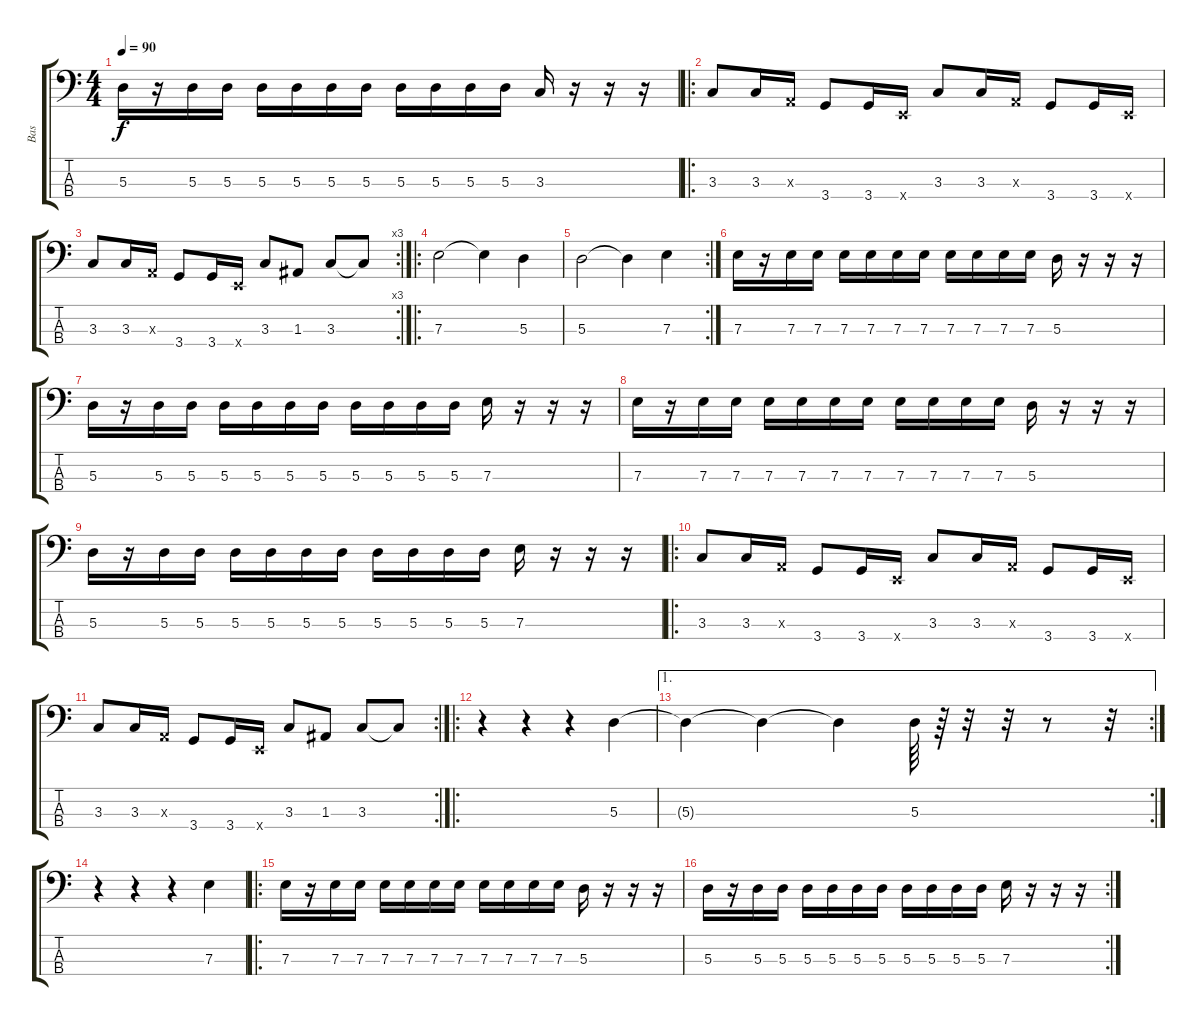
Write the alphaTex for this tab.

\track ("Bas" "Bas") {instrument electricbasspick}
\staff {score tabs}
\tuning (G2 D2 A1 E1) {hide}
\ts (4 4)
\tempo 90
\clef f4
\ks c
5.3.16{dy f} r.16 5.3.16 5.3.16 5.3.16 5.3.16 5.3.16 5.3.16 5.3.16 5.3.16 5.3.16 5.3.16 3.3.16 r.16 r.16 r.16 |
\ro
3.3.8 3.3.16 0.3{x}.16 3.4.8 3.4.16 0.4{x}.16 3.3.8 3.3.16 0.3{x}.16 3.4.8 3.4.16 0.4{x}.16 |
\rc 3
3.3.8 3.3.16 0.3{x}.16 3.4.8 3.4.16 0.4{x}.16 3.3.8 1.3.8 3.3.8 3.3{t}.8 |
\ro
7.3.2 7.3{t}.4 5.3.4 |
\rc 2
5.3.2 5.3{t}.4 7.3.4 |
7.3.16 r.16 7.3.16 7.3.16 7.3.16 7.3.16 7.3.16 7.3.16 7.3.16 7.3.16 7.3.16 7.3.16 5.3.16 r.16 r.16 r.16 |
5.3.16 r.16 5.3.16 5.3.16 5.3.16 5.3.16 5.3.16 5.3.16 5.3.16 5.3.16 5.3.16 5.3.16 7.3.16 r.16 r.16 r.16 |
7.3.16 r.16 7.3.16 7.3.16 7.3.16 7.3.16 7.3.16 7.3.16 7.3.16 7.3.16 7.3.16 7.3.16 5.3.16 r.16 r.16 r.16 |
5.3.16 r.16 5.3.16 5.3.16 5.3.16 5.3.16 5.3.16 5.3.16 5.3.16 5.3.16 5.3.16 5.3.16 7.3.16 r.16 r.16 r.16 |
\ro
3.3.8 3.3.16 0.3{x}.16 3.4.8 3.4.16 0.4{x}.16 3.3.8 3.3.16 0.3{x}.16 3.4.8 3.4.16 0.4{x}.16 |
\rc 2
3.3.8 3.3.16 0.3{x}.16 3.4.8 3.4.16 0.4{x}.16 3.3.8 1.3.8 3.3.8 3.3{t}.8 |
\ro
r.4 r.4 r.4 5.3.4 |
\ae 1
\rc 2
5.3{t}.4 5.3{t}.4 5.3{t}.4 5.3.64 r.64 r.32 r.32 r.8 r.32 |
r.4 r.4 r.4 7.3.4 |
\ro
7.3.16 r.16 7.3.16 7.3.16 7.3.16 7.3.16 7.3.16 7.3.16 7.3.16 7.3.16 7.3.16 7.3.16 5.3.16 r.16 r.16 r.16 |
\rc 2
5.3.16 r.16 5.3.16 5.3.16 5.3.16 5.3.16 5.3.16 5.3.16 5.3.16 5.3.16 5.3.16 5.3.16 7.3.16 r.16 r.16 r.16
